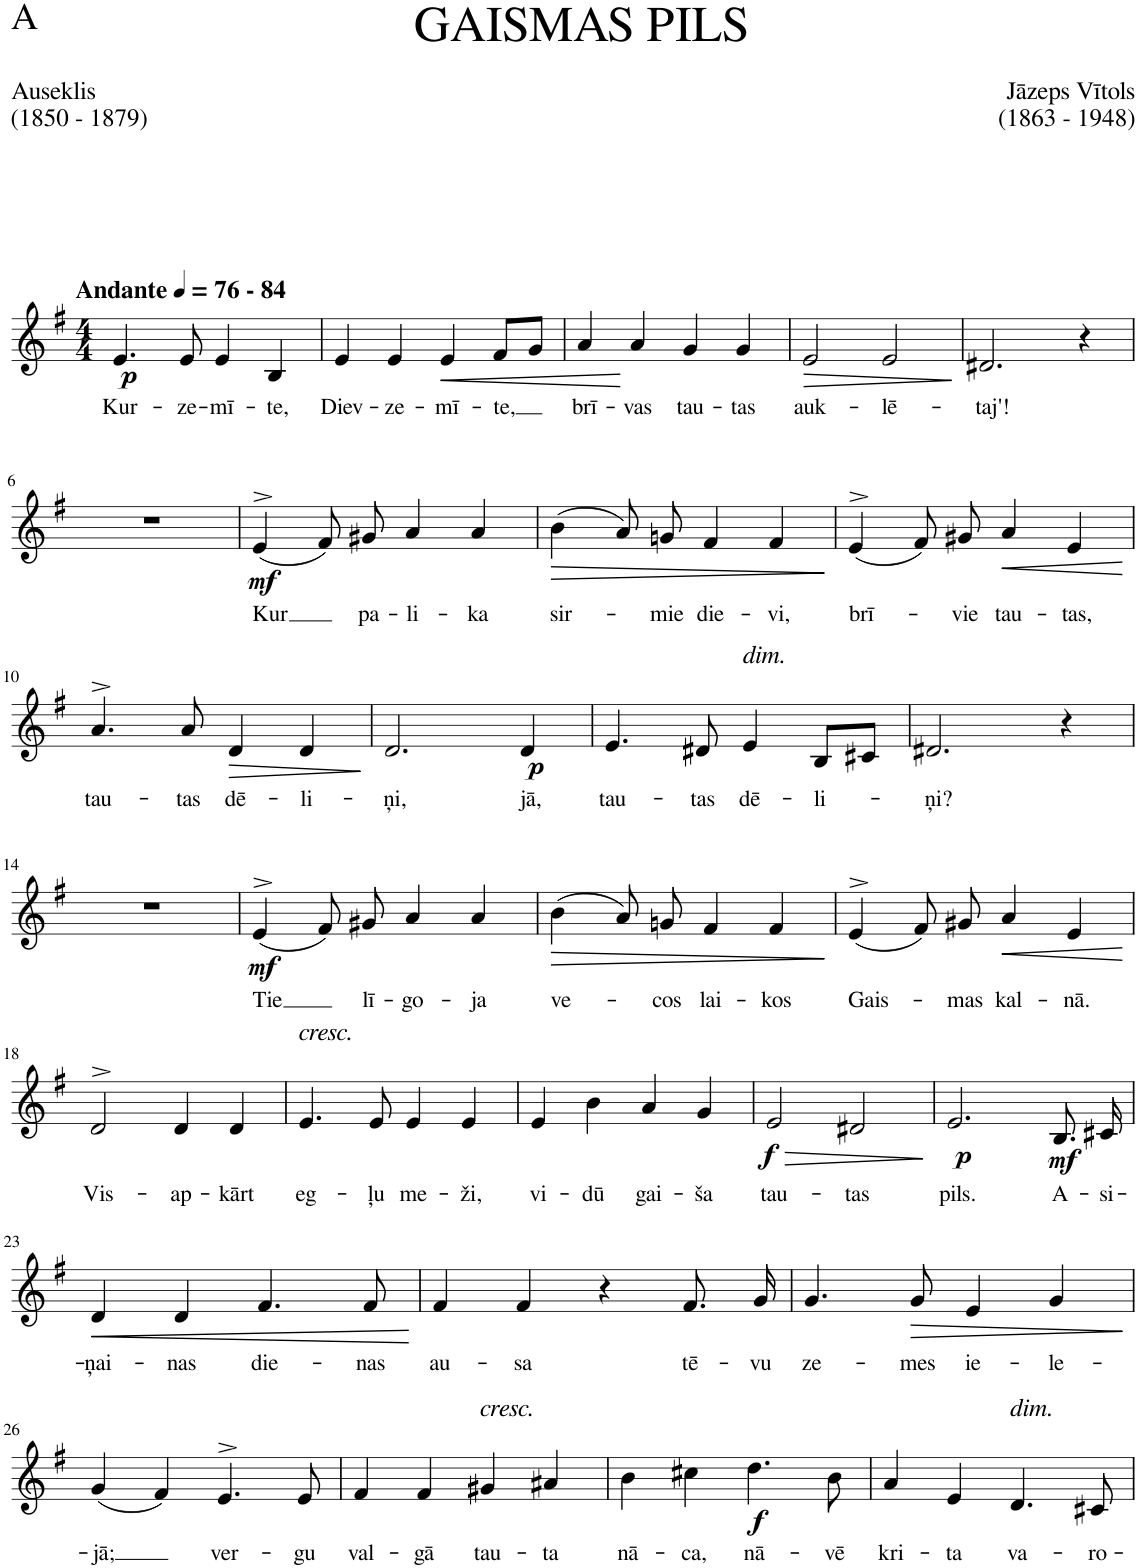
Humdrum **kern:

**kern	**text	**dynam
*part1	*part1	*part1
*staff1	*staff1	*staff1
*I"Alto	*	*
*I'A.	*	*
*clefG2	*	*
*k[f#]	*	*
*M4/4	*	*
*MM76	*	*
=1	=1	=1
!LO:TX:a:B:t=Andante	!	!
!LO:TX:a:B:t=- 84	!	!
!	!LO:LY:b	!LO:DY:b
4.e/	Kur-	p
!	!LO:LY:b	!
8e/	-ze-	.
!	!LO:LY:b	!
4e/	-mī-	.
!	!LO:LY:b	!
4B/	-te,	.
=2	=2	=2
!	!LO:LY:b	!
4e/	Diev-	.
!	!LO:LY:b	!
4e/	-ze-	.
!	!LO:LY:b	!LO:HP:b
4e/	-mī-	<
!	!LO:LY:b	!
8f#/L	-te,	.
8g/J	.	.
=3	=3	=3
!	!LO:LY:b	!
4a/	brī-	.
!	!LO:LY:b	!
4a/	-vas	[
!	!LO:LY:b	!
4g/	tau-	.
!	!LO:LY:b	!
4g/	-tas	.
=4	=4	=4
!	!LO:LY:b	!LO:HP:b
2e/	auk-	>
!	!LO:LY:b	!
2e/	-lē-	.
.	.	]
=5	=5	=5
!	!LO:LY:b	!
2.d#X/	-taj'!	.
4r	.	.
!!LO:LB:g=z
=6	=6	=6
1r	.	.
=7	=7	=7
!	!LO:LY:b	!LO:DY:b
(4e^>/	Kur	mf
8f#/)	.	.
!	!LO:LY:b	!
8g#X/	pa-	.
!	!LO:LY:b	!
4a/	-li-	.
!	!LO:LY:b	!
4a/	-ka	.
=8	=8	=8
!	!LO:LY:b	!LO:HP:b
(4b\	sir-	>
8a/)	.	.
!	!LO:LY:b	!
8gn/	-mie	.
!	!LO:LY:b	!
4f#/	die-	.
!	!LO:LY:b	!
4f#/	-vi,	.
.	.	]
=9	=9	=9
!	!LO:LY:b	!
(4e^>/	brī-	.
8f#/)	.	.
!	!LO:LY:b	!
8g#X/	-vie	.
!	!LO:LY:b	!LO:HP:b
4a/	tau-	<
!	!LO:LY:b	!
4e/	-tas,	.
.	.	[
!!LO:LB:g=z
=10	=10	=10
!	!LO:LY:b	!
4.a^>/	tau-	.
!	!LO:LY:b	!
8a/	-tas	.
!	!LO:LY:b	!LO:HP:b
4d/	dē-	>
!	!LO:LY:b	!
4d/	-li-	.
.	.	]
=11	=11	=11
!	!LO:LY:b	!
2.d/	-ņi,	.
!	!LO:LY:b	!LO:DY:b
4d/	jā,	p
=12	=12	=12
!	!LO:LY:b	!
4.e/	tau-	.
!	!LO:LY:b	!
8d#X/	-tas	.
!LO:TX:a:i:t=dim.	!	!
!	!LO:LY:b	!
4e/	dē-	.
!	!LO:LY:b	!
8B/L	-li-	.
8c#X/J	.	.
=13	=13	=13
!	!LO:LY:b	!
2.d#X/	-ņi?	.
4r	.	.
!!LO:LB:g=z
=14	=14	=14
1r	.	.
=15	=15	=15
!	!LO:LY:b	!LO:DY:b
(4e^>/	Tie	mf
8f#/)	.	.
!	!LO:LY:b	!
8g#X/	lī-	.
!	!LO:LY:b	!
4a/	-go-	.
!	!LO:LY:b	!
4a/	-ja	.
=16	=16	=16
!	!LO:LY:b	!LO:HP:b
(4b\	ve-	>
8a/)	.	.
!	!LO:LY:b	!
8gn/	-cos	.
!	!LO:LY:b	!
4f#/	lai-	.
!	!LO:LY:b	!
4f#/	-kos	.
.	.	]
=17	=17	=17
!	!LO:LY:b	!
(4e^>/	Gais-	.
8f#/)	.	.
!	!LO:LY:b	!
8g#X/	-mas	.
!	!LO:LY:b	!LO:HP:b
4a/	kal-	<
!	!LO:LY:b	!
4e/	-nā.	.
.	.	[
!!LO:LB:g=z
=18	=18	=18
!	!LO:LY:b	!
2d^>/	Vis-	.
!	!LO:LY:b	!
4d/	-ap-	.
!	!LO:LY:b	!
4d/	-kārt	.
=19	=19	=19
!LO:TX:a:i:t=cresc.	!	!
!	!LO:LY:b	!
4.e/	eg-	.
!	!LO:LY:b	!
8e/	-ļu	.
!	!LO:LY:b	!
4e/	me-	.
!	!LO:LY:b	!
4e/	-ži,	.
=20	=20	=20
!	!LO:LY:b	!
4e/	vi-	.
!	!LO:LY:b	!
4b\	-dū	.
!	!LO:LY:b	!
4a/	gai-	.
!	!LO:LY:b	!
4g/	-ša	.
=21	=21	=21
!	!LO:LY:b	!LO:HP:b
!	!	!LO:DY:n=1:b
2e/	tau-	> f
!	!LO:LY:b	!
2d#X/	-tas	.
.	.	]
=22	=22	=22
!	!LO:LY:b	!LO:DY:b
2.e/	pils.	p
!	!LO:LY:b	!LO:DY:b
8.B/	A-	mf
!	!LO:LY:b	!
16c#X/	-si-	.
!!LO:LB:g=z
=23	=23	=23
!	!LO:LY:b	!LO:HP:b
4d/	-ņai-	<
!	!LO:LY:b	!
4d/	-nas	.
!	!LO:LY:b	!
4.f#/	die-	.
!	!LO:LY:b	!
8f#/	-nas	.
.	.	[
=24	=24	=24
!	!LO:LY:b	!
4f#/	au-	.
!	!LO:LY:b	!
4f#/	-sa	.
4r	.	.
!	!LO:LY:b	!
8.f#/	tē-	.
!	!LO:LY:b	!
16g/	-vu	.
=25	=25	=25
!	!LO:LY:b	!
4.g/	ze-	.
!	!LO:LY:b	!LO:HP:b
8g/	-mes	>
!	!LO:LY:b	!
4e/	ie-	.
!	!LO:LY:b	!
4g/	-le-	.
.	.	]
!!LO:LB:g=z
=26	=26	=26
!	!LO:LY:b	!
(4g/	-jā;	.
4f#/)	.	.
!	!LO:LY:b	!
4.e^>/	ver-	.
!	!LO:LY:b	!
8e/	-gu	.
=27	=27	=27
!	!LO:LY:b	!
4f#/	val-	.
!	!LO:LY:b	!
4f#/	-gā	.
!LO:TX:a:i:t=cresc.	!	!
!	!LO:LY:b	!
4g#X/	tau-	.
!	!LO:LY:b	!
4a#X/	-ta	.
=28	=28	=28
!	!LO:LY:b	!
4b\	nā-	.
!	!LO:LY:b	!
4cc#X\	-ca,	.
!	!LO:LY:b	!LO:DY:b
4.dd\	nā-	f
!	!LO:LY:b	!
8b\	-vē	.
=29	=29	=29
!	!LO:LY:b	!
4a/	kri-	.
!	!LO:LY:b	!
4e/	-ta	.
!LO:TX:a:i:t=dim.	!	!
!	!LO:LY:b	!
4.d/	va-	.
!	!LO:LY:b	!
8c#X/	-ro-	.
=	=	=
*-	*-	*-
